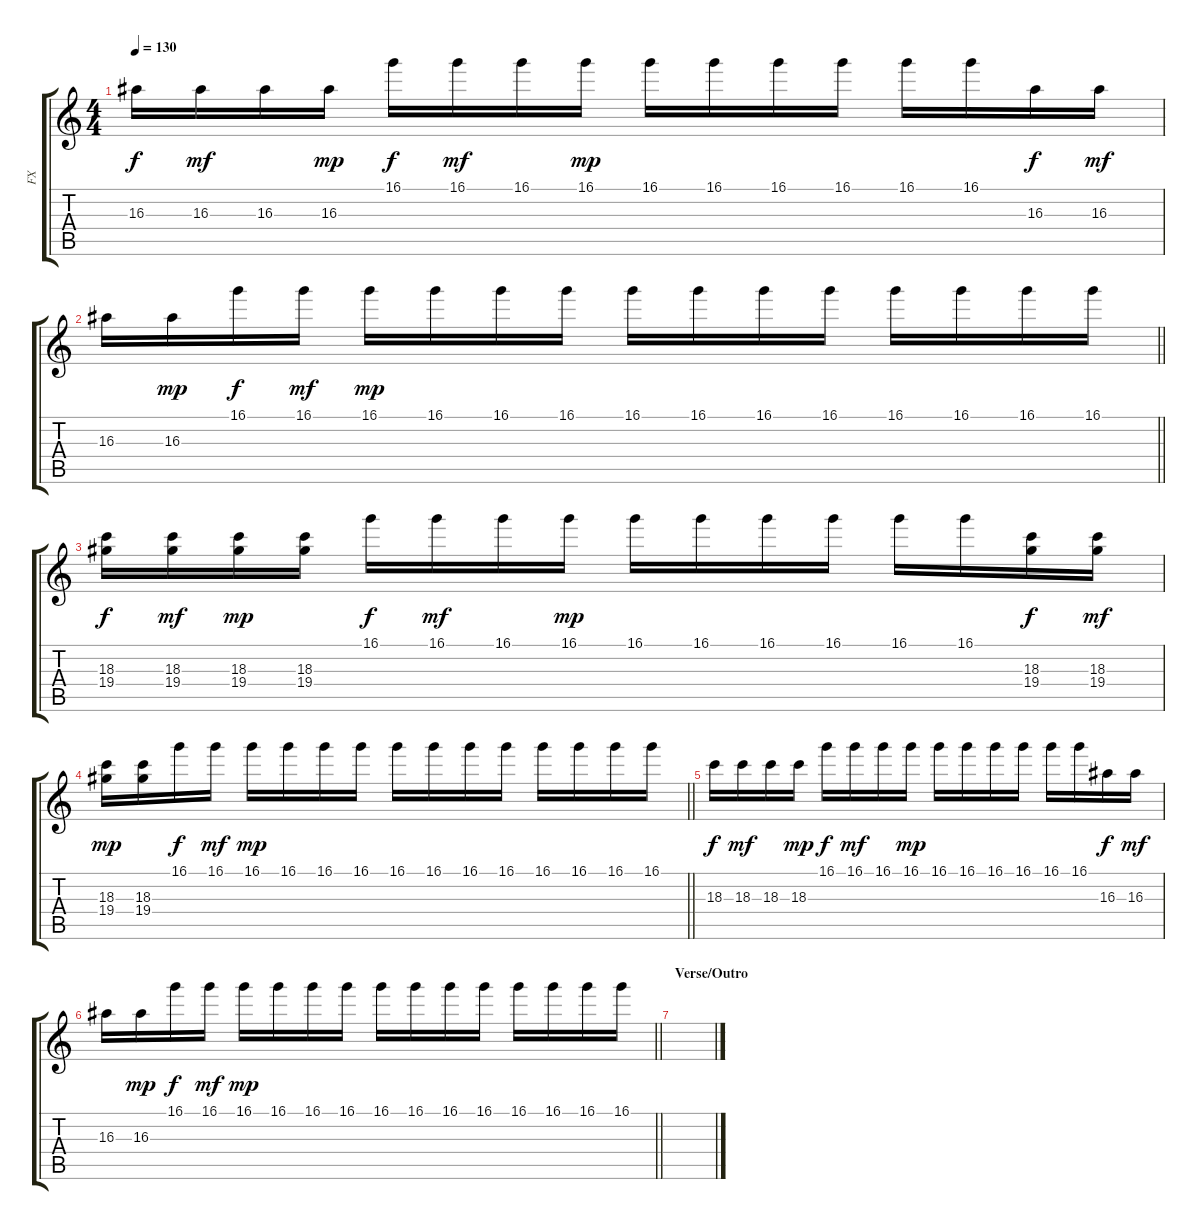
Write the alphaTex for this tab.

\track ("FX" "FX") {instrument fx5brightness}
\staff {score tabs}
\tuning (Eb5 Bb4 Gb4 Db4 Ab3 Eb3) {hide}
\ts (4 4)
\tempo 130
\clef g2
\ks c
16.3.16{dy f} 16.3.16{dy mf} 16.3.16 16.3.16{dy mp} 16.1.16{dy f} 16.1.16{dy mf} 16.1.16 16.1.16{dy mp} 16.1.16 16.1.16 16.1.16 16.1.16 16.1.16 16.1.16 16.3.16{dy f} 16.3.16{dy mf} |
\barLineRight lightlight
16.3.16 16.3.16{dy mp} 16.1.16{dy f} 16.1.16{dy mf} 16.1.16{dy mp} 16.1.16 16.1.16 16.1.16 16.1.16 16.1.16 16.1.16 16.1.16 16.1.16 16.1.16 16.1.16 16.1.16 |
(18.3 19.4).16{dy f} (18.3 19.4).16{dy mf} (18.3 19.4).16{dy mp} (18.3 19.4).16 16.1.16{dy f} 16.1.16{dy mf} 16.1.16 16.1.16{dy mp} 16.1.16 16.1.16 16.1.16 16.1.16 16.1.16 16.1.16 (18.3 19.4).16{dy f} (18.3 19.4).16{dy mf} |
\barLineRight lightlight
(18.3 19.4).16{dy mp} (18.3 19.4).16 16.1.16{dy f} 16.1.16{dy mf} 16.1.16{dy mp} 16.1.16 16.1.16 16.1.16 16.1.16 16.1.16 16.1.16 16.1.16 16.1.16 16.1.16 16.1.16 16.1.16 |
18.3.16{dy f} 18.3.16{dy mf} 18.3.16 18.3.16{dy mp} 16.1.16{dy f} 16.1.16{dy mf} 16.1.16 16.1.16{dy mp} 16.1.16 16.1.16 16.1.16 16.1.16 16.1.16 16.1.16 16.3.16{dy f} 16.3.16{dy mf} |
\barLineRight lightlight
16.3.16 16.3.16{dy mp} 16.1.16{dy f} 16.1.16{dy mf} 16.1.16{dy mp} 16.1.16 16.1.16 16.1.16 16.1.16 16.1.16 16.1.16 16.1.16 16.1.16 16.1.16 16.1.16 16.1.16 |
\section ("" "Verse/Outro")
